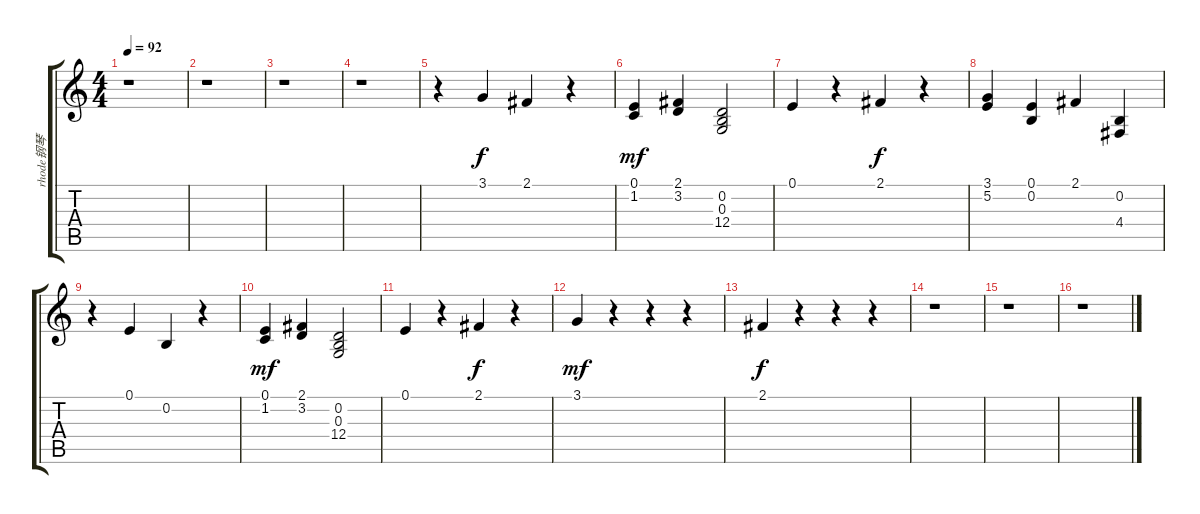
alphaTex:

\track ("rhode钢琴" "rhode钢琴") {instrument electricpiano1}
\staff {score tabs}
\tuning (E4 B3 G3 D3 A2 E2) {hide}
\ts (4 4)
\tempo 92
\clef g2
\ks c
r.1{dy f} |
r.1 |
r.1 |
r.1 |
r.4 3.1.4 2.1.4 r.4 |
(0.1 1.2).4{dy mf} (2.1 3.2).4 (0.2 0.3 12.4).2 |
0.1.4 r.4 2.1.4{dy f} r.4 |
(3.1 5.2).4 (0.1 0.2).4 2.1.4 (0.2 4.4).4 |
r.4 0.1.4 0.2.4 r.4 |
(0.1 1.2).4{dy mf} (2.1 3.2).4 (0.2 0.3 12.4).2 |
0.1.4 r.4 2.1.4{dy f} r.4 |
3.1.4{dy mf} r.4 r.4 r.4 |
2.1.4{dy f} r.4 r.4 r.4 |
r.1 |
r.1 |
r.1
